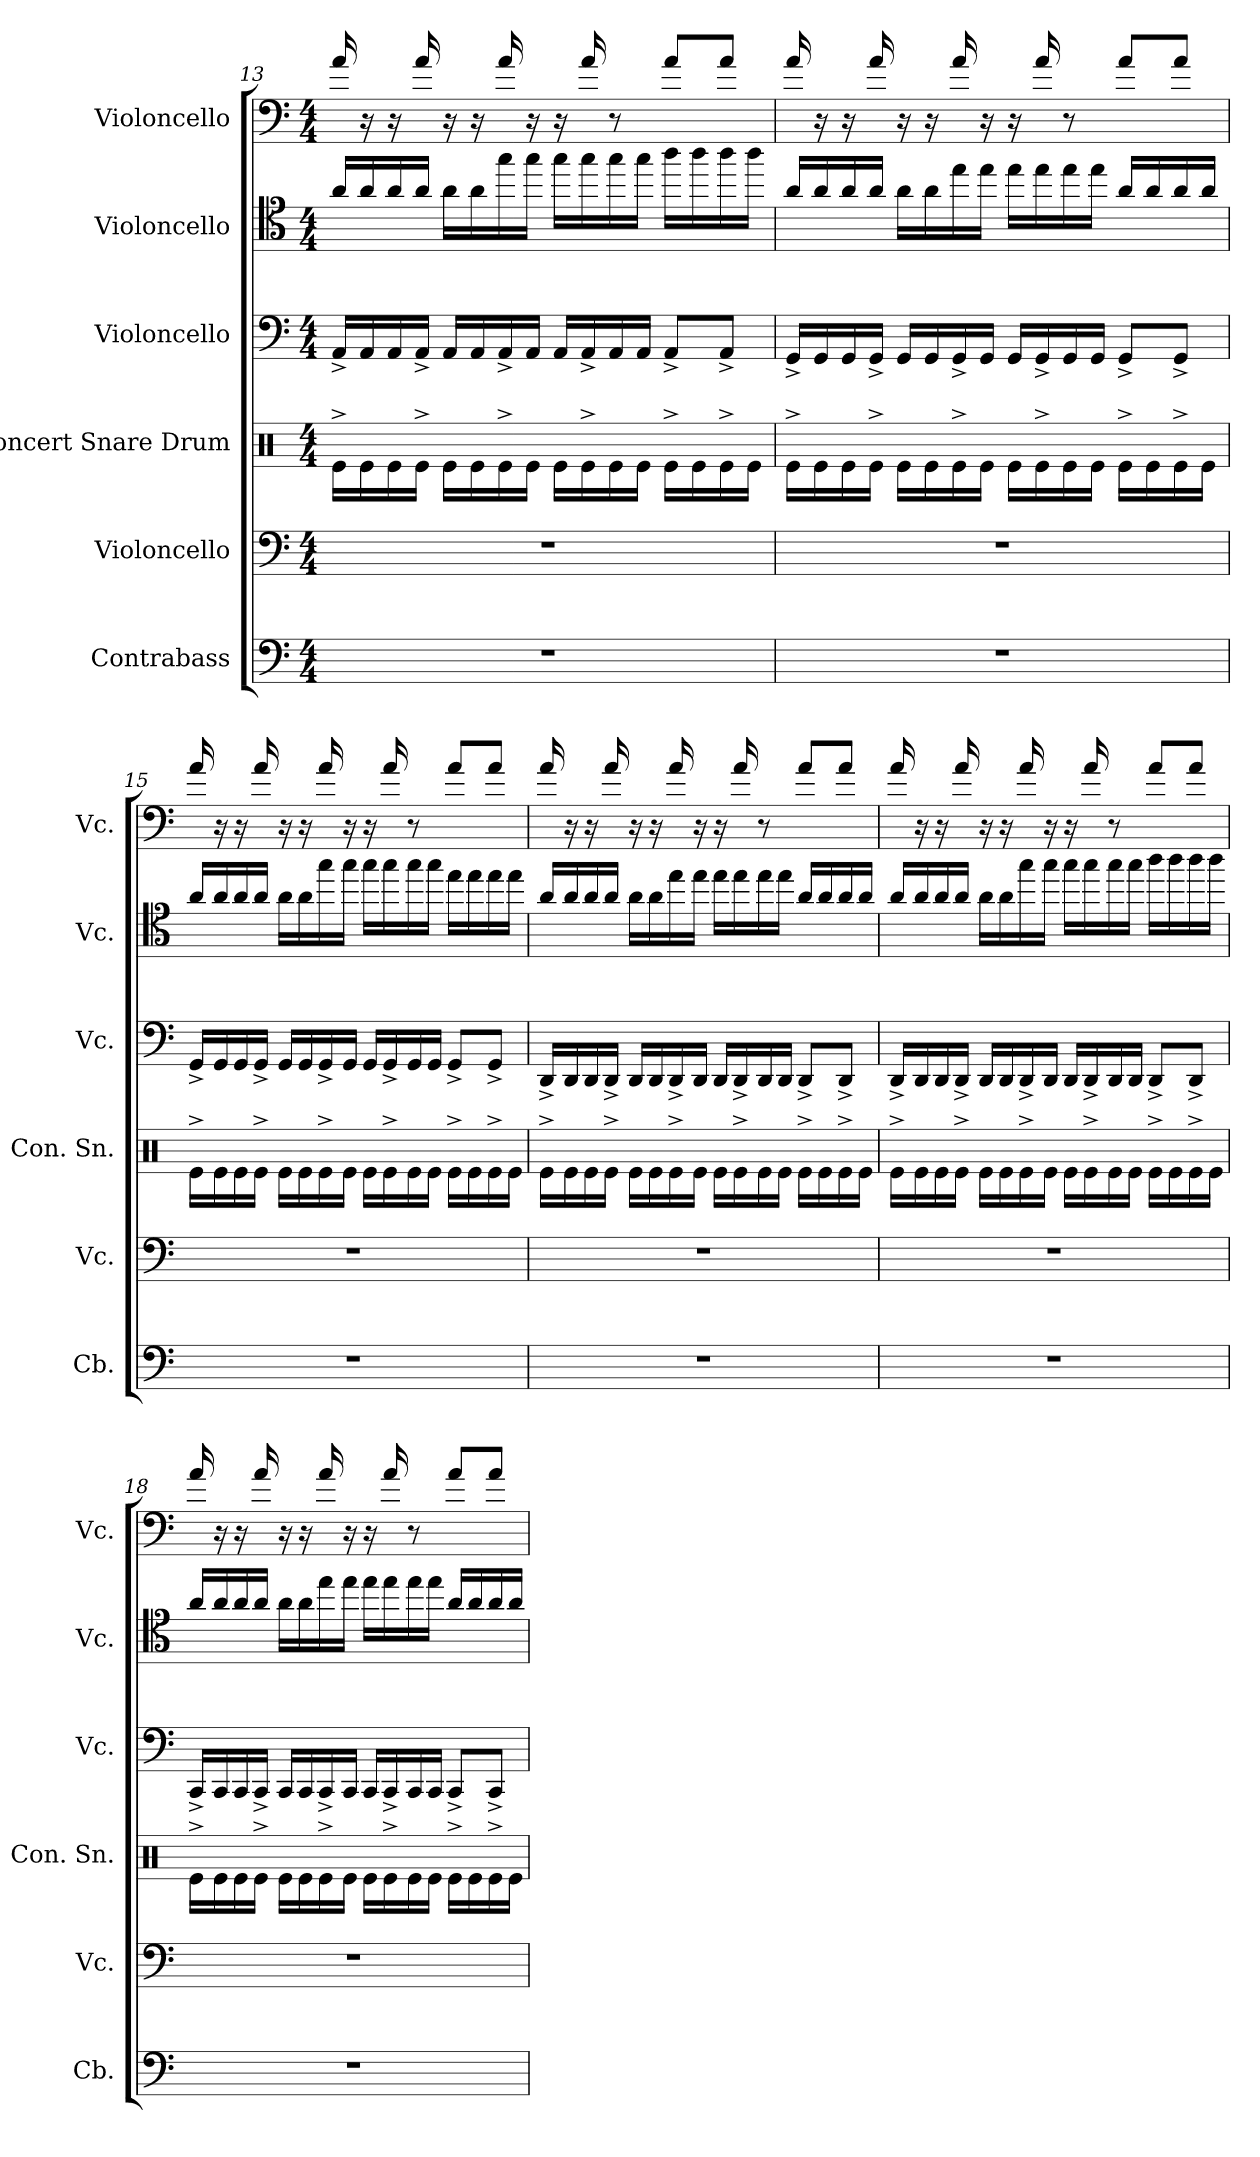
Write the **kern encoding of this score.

**kern	**kern	**kern	**kern	**kern	**kern
*part6	*part5	*part4	*part3	*part2	*part1
*staff6	*staff5	*staff4	*staff3	*staff2	*staff1
*I"Contrabass	*I"Violoncello	*I"Concert Snare Drum	*I"Violoncello	*I"Violoncello	*I"Violoncello
*I'Cb.	*I'Vc.	*I'Con. Sn.	*I'Vc.	*I'Vc.	*I'Vc.
!!LO:PB:g=z
*clefF4	*clefF4	*clefX	*clefF4	*clefC4	*clefF4
*ITrd7c12	*	*	*	*	*
*k[]	*k[]	*k[]	*k[]	*k[]	*k[]
*M4/4	*M4/4	*M4/4	*M4/4	*M4/4	*M4/4
=13	=13	=13	=13	=13	=13
1r	1r	16Re^\LL	16AA^/LL	16a/LL	16a/
.	.	16Re\	16AA/	16a/	16r
.	.	16Re\	16AA/	16a/	16r
.	.	16Re^\JJ	16AA^/JJ	16a/JJ	16a/
.	.	16Re\LL	16AA/LL	16a\LL	16r
.	.	16Re\	16AA/	16a\	16r
.	.	16Re^\	16AA^/	16gg\	16a/
.	.	16Re\JJ	16AA/JJ	16gg\JJ	16r
.	.	16Re\LL	16AA/LL	16gg\LL	16r
.	.	16Re^\	16AA^/	16gg\	16a/
.	.	16Re\	16AA/	16gg\	8r
.	.	16Re\JJ	16AA/JJ	16gg\JJ	.
.	.	16Re^\LL	8AA^/L	16aa\LL	8a/L
.	.	16Re\	.	16aa\	.
.	.	16Re^\	8AA^/J	16aa\	8a/J
.	.	16Re\JJ	.	16aa\JJ	.
=14	=14	=14	=14	=14	=14
1r	1r	16Re^\LL	16GG^/LL	16a/LL	16a/
.	.	16Re\	16GG/	16a/	16r
.	.	16Re\	16GG/	16a/	16r
.	.	16Re^\JJ	16GG^/JJ	16a/JJ	16a/
.	.	16Re\LL	16GG/LL	16a\LL	16r
.	.	16Re\	16GG/	16a\	16r
.	.	16Re^\	16GG^/	16ee\	16a/
.	.	16Re\JJ	16GG/JJ	16ee\JJ	16r
.	.	16Re\LL	16GG/LL	16ee\LL	16r
.	.	16Re^\	16GG^/	16ee\	16a/
.	.	16Re\	16GG/	16ee\	8r
.	.	16Re\JJ	16GG/JJ	16ee\JJ	.
.	.	16Re^\LL	8GG^/L	16a/LL	8a/L
.	.	16Re\	.	16a/	.
.	.	16Re^\	8GG^/J	16a/	8a/J
.	.	16Re\JJ	.	16a/JJ	.
!!LO:LB:g=z
=15	=15	=15	=15	=15	=15
1r	1r	16Re^\LL	16GG^/LL	16a/LL	16a/
.	.	16Re\	16GG/	16a/	16r
.	.	16Re\	16GG/	16a/	16r
.	.	16Re^\JJ	16GG^/JJ	16a/JJ	16a/
.	.	16Re\LL	16GG/LL	16a\LL	16r
.	.	16Re\	16GG/	16a\	16r
.	.	16Re^\	16GG^/	16gg\	16a/
.	.	16Re\JJ	16GG/JJ	16gg\JJ	16r
.	.	16Re\LL	16GG/LL	16gg\LL	16r
.	.	16Re^\	16GG^/	16gg\	16a/
.	.	16Re\	16GG/	16gg\	8r
.	.	16Re\JJ	16GG/JJ	16gg\JJ	.
.	.	16Re^\LL	8GG^/L	16ee\LL	8a/L
.	.	16Re\	.	16ee\	.
.	.	16Re^\	8GG^/J	16ee\	8a/J
.	.	16Re\JJ	.	16ee\JJ	.
=16	=16	=16	=16	=16	=16
1r	1r	16Re^\LL	16DD^/LL	16a/LL	16a/
.	.	16Re\	16DD/	16a/	16r
.	.	16Re\	16DD/	16a/	16r
.	.	16Re^\JJ	16DD^/JJ	16a/JJ	16a/
.	.	16Re\LL	16DD/LL	16a\LL	16r
.	.	16Re\	16DD/	16a\	16r
.	.	16Re^\	16DD^/	16ee\	16a/
.	.	16Re\JJ	16DD/JJ	16ee\JJ	16r
.	.	16Re\LL	16DD/LL	16ee\LL	16r
.	.	16Re^\	16DD^/	16ee\	16a/
.	.	16Re\	16DD/	16ee\	8r
.	.	16Re\JJ	16DD/JJ	16ee\JJ	.
.	.	16Re^\LL	8DD^/L	16a/LL	8a/L
.	.	16Re\	.	16a/	.
.	.	16Re^\	8DD^/J	16a/	8a/J
.	.	16Re\JJ	.	16a/JJ	.
!!LO:PB:g=z
=17	=17	=17	=17	=17	=17
1r	1r	16Re^\LL	16DD^/LL	16a/LL	16a/
.	.	16Re\	16DD/	16a/	16r
.	.	16Re\	16DD/	16a/	16r
.	.	16Re^\JJ	16DD^/JJ	16a/JJ	16a/
.	.	16Re\LL	16DD/LL	16a\LL	16r
.	.	16Re\	16DD/	16a\	16r
.	.	16Re^\	16DD^/	16gg\	16a/
.	.	16Re\JJ	16DD/JJ	16gg\JJ	16r
.	.	16Re\LL	16DD/LL	16gg\LL	16r
.	.	16Re^\	16DD^/	16gg\	16a/
.	.	16Re\	16DD/	16gg\	8r
.	.	16Re\JJ	16DD/JJ	16gg\JJ	.
.	.	16Re^\LL	8DD^/L	16aa\LL	8a/L
.	.	16Re\	.	16aa\	.
.	.	16Re^\	8DD^/J	16aa\	8a/J
.	.	16Re\JJ	.	16aa\JJ	.
=18	=18	=18	=18	=18	=18
1r	1r	16Re^\LL	16CC^/LL	16a/LL	16a/
.	.	16Re\	16CC/	16a/	16r
.	.	16Re\	16CC/	16a/	16r
.	.	16Re^\JJ	16CC^/JJ	16a/JJ	16a/
.	.	16Re\LL	16CC/LL	16a\LL	16r
.	.	16Re\	16CC/	16a\	16r
.	.	16Re^\	16CC^/	16ee\	16a/
.	.	16Re\JJ	16CC/JJ	16ee\JJ	16r
.	.	16Re\LL	16CC/LL	16ee\LL	16r
.	.	16Re^\	16CC^/	16ee\	16a/
.	.	16Re\	16CC/	16ee\	8r
.	.	16Re\JJ	16CC/JJ	16ee\JJ	.
.	.	16Re^\LL	8CC^/L	16a/LL	8a/L
.	.	16Re\	.	16a/	.
.	.	16Re^\	8CC^/J	16a/	8a/J
.	.	16Re\JJ	.	16a/JJ	.
=	=	=	=	=	=
*-	*-	*-	*-	*-	*-
